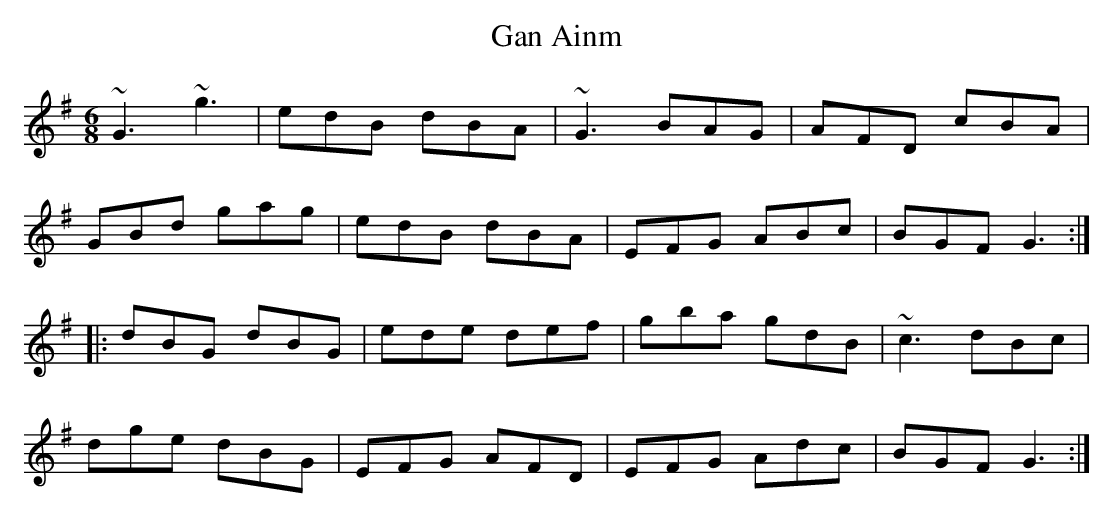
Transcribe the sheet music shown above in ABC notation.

X:1
T:Gan Ainm
M:6/8
L:1/8
K:G
~G3 ~g3|edB dBA|~G3 BAG|AFD cBA|!
GBd gag|edB dBA|EFG ABc|BGF G3:|!
|:dBG dBG|ede def|gba gdB|~c3 dBc|!
dge dBG|EFG AFD|EFG Adc|BGF G3:|!
